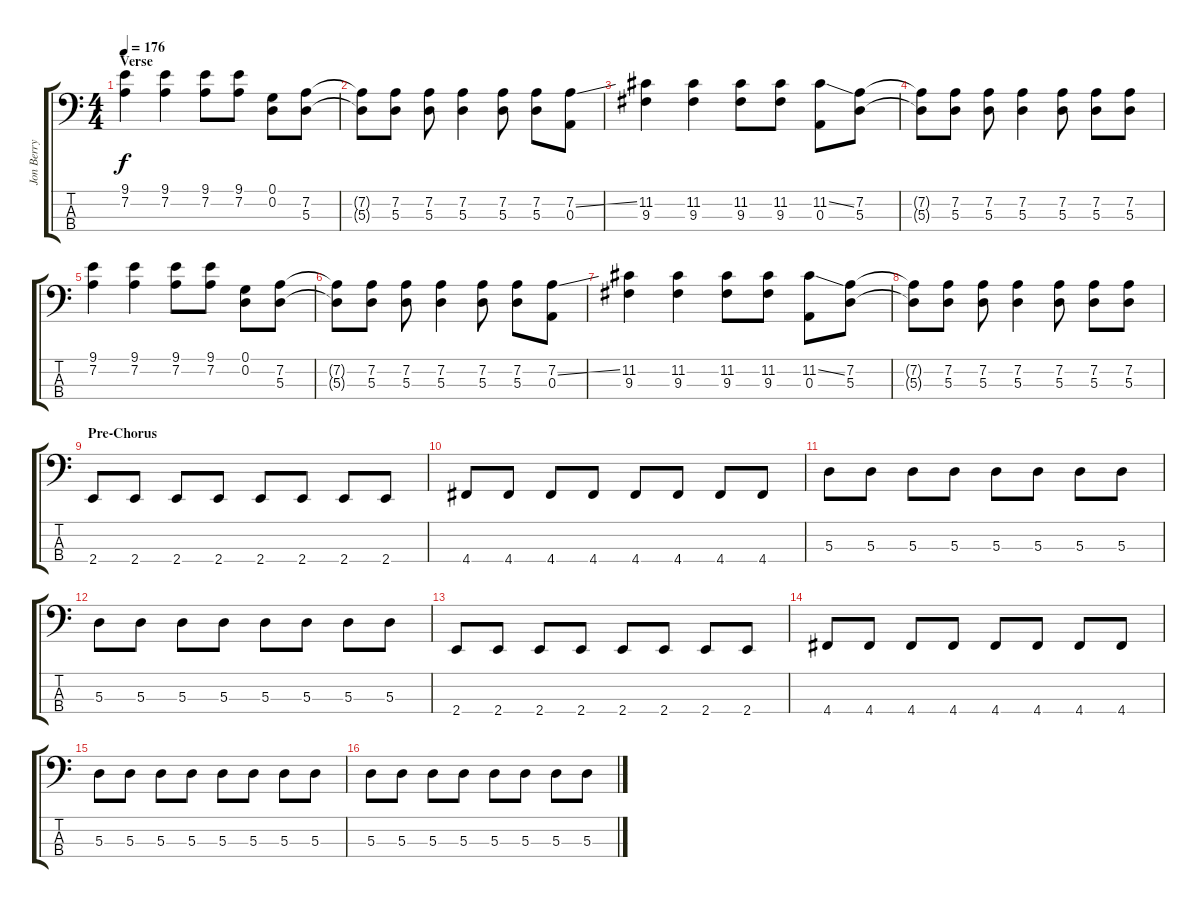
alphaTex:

\track ("Jon Berry" "Jon Berry") {instrument electricbasspick}
\staff {score tabs}
\tuning (G2 D2 A1 D1) {hide}
\ts (4 4)
\section ("" "Verse")
\tempo 176
\clef f4
\ks c
(9.1 7.2).4{dy f} (9.1 7.2).4 (9.1 7.2).8 (9.1 7.2).8 (0.1 0.2).8 (7.2 5.3).8 |
(7.2{t} 5.3{t}).8 (7.2 5.3).8 (7.2 5.3).8 (7.2 5.3).4 (7.2 5.3).8 (7.2 5.3).8 (7.2{ss} 0.3).8 |
(11.2 9.3).4 (11.2 9.3).4 (11.2 9.3).8 (11.2 9.3).8 (11.2{ss} 0.3).8 (7.2 5.3).8 |
(7.2{t} 5.3{t}).8 (7.2 5.3).8 (7.2 5.3).8 (7.2 5.3).4 (7.2 5.3).8 (7.2 5.3).8 (7.2 5.3).8 |
(9.1 7.2).4 (9.1 7.2).4 (9.1 7.2).8 (9.1 7.2).8 (0.1 0.2).8 (7.2 5.3).8 |
(7.2{t} 5.3{t}).8 (7.2 5.3).8 (7.2 5.3).8 (7.2 5.3).4 (7.2 5.3).8 (7.2 5.3).8 (7.2{ss} 0.3).8 |
(11.2 9.3).4 (11.2 9.3).4 (11.2 9.3).8 (11.2 9.3).8 (11.2{ss} 0.3).8 (7.2 5.3).8 |
(7.2{t} 5.3{t}).8 (7.2 5.3).8 (7.2 5.3).8 (7.2 5.3).4 (7.2 5.3).8 (7.2 5.3).8 (7.2 5.3).8 |
\section ("" "Pre-Chorus")
2.4.8 2.4.8 2.4.8 2.4.8 2.4.8 2.4.8 2.4.8 2.4.8 |
4.4.8 4.4.8 4.4.8 4.4.8 4.4.8 4.4.8 4.4.8 4.4.8 |
5.3.8 5.3.8 5.3.8 5.3.8 5.3.8 5.3.8 5.3.8 5.3.8 |
5.3.8 5.3.8 5.3.8 5.3.8 5.3.8 5.3.8 5.3.8 5.3.8 |
2.4.8 2.4.8 2.4.8 2.4.8 2.4.8 2.4.8 2.4.8 2.4.8 |
4.4.8 4.4.8 4.4.8 4.4.8 4.4.8 4.4.8 4.4.8 4.4.8 |
5.3.8 5.3.8 5.3.8 5.3.8 5.3.8 5.3.8 5.3.8 5.3.8 |
5.3.8 5.3.8 5.3.8 5.3.8 5.3.8 5.3.8 5.3.8 5.3.8
